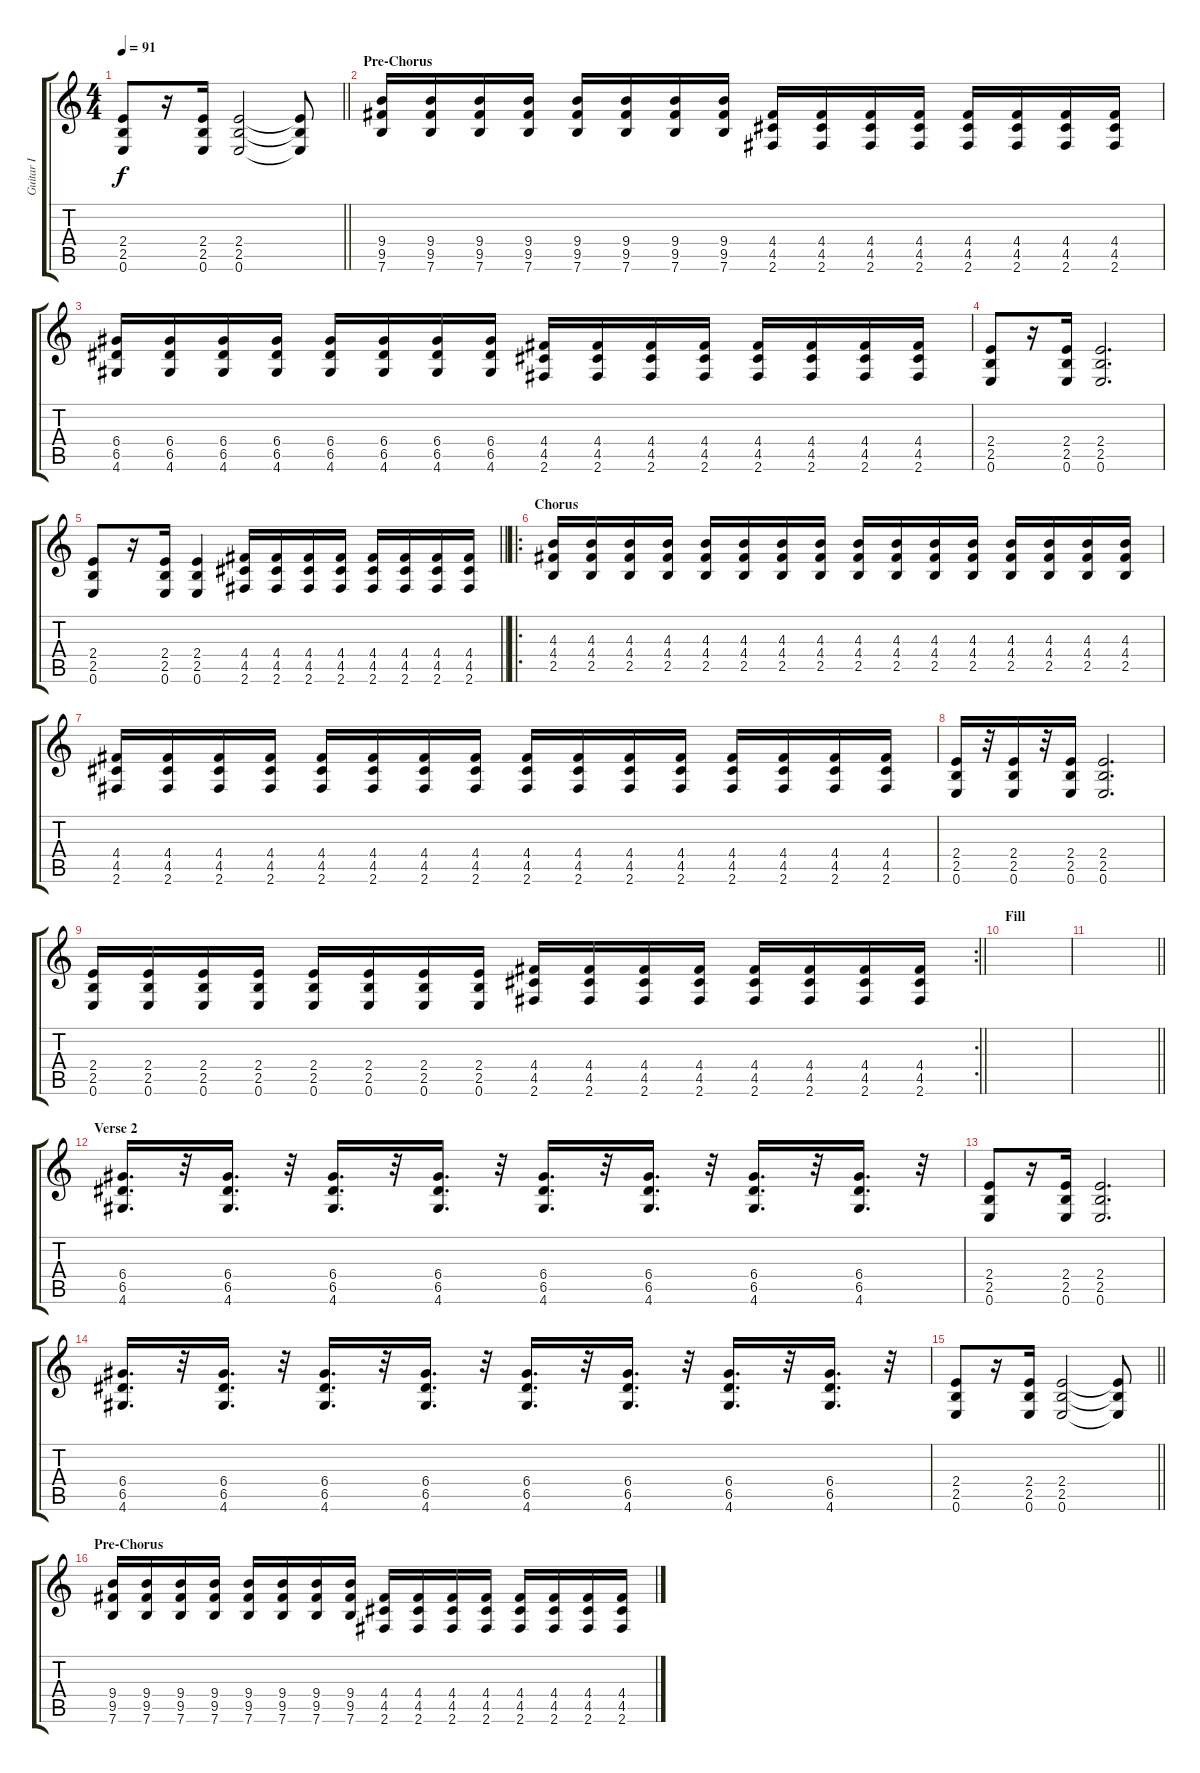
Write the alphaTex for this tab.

\track ("Guitar I" "Guitar I") {instrument distortionguitar}
\staff {score tabs}
\tuning (E4 B3 G3 D3 A2 E2) {hide}
\ts (4 4)
\tempo 91
\clef g2
\barLineRight lightlight
\ks c
(2.4 2.5 0.6).8{dy f} r.16 (2.4 2.5 0.6).16 (2.4 2.5 0.6).2 (2.4{t} 2.5{t} 0.6{t}).8 |
\section ("" "Pre-Chorus")
(9.4 9.5 7.6).16 (9.4 9.5 7.6).16 (9.4 9.5 7.6).16 (9.4 9.5 7.6).16 (9.4 9.5 7.6).16 (9.4 9.5 7.6).16 (9.4 9.5 7.6).16 (9.4 9.5 7.6).16 (4.4 4.5 2.6).16 (4.4 4.5 2.6).16 (4.4 4.5 2.6).16 (4.4 4.5 2.6).16 (4.4 4.5 2.6).16 (4.4 4.5 2.6).16 (4.4 4.5 2.6).16 (4.4 4.5 2.6).16 |
(6.4 6.5 4.6).16 (6.4 6.5 4.6).16 (6.4 6.5 4.6).16 (6.4 6.5 4.6).16 (6.4 6.5 4.6).16 (6.4 6.5 4.6).16 (6.4 6.5 4.6).16 (6.4 6.5 4.6).16 (4.4 4.5 2.6).16 (4.4 4.5 2.6).16 (4.4 4.5 2.6).16 (4.4 4.5 2.6).16 (4.4 4.5 2.6).16 (4.4 4.5 2.6).16 (4.4 4.5 2.6).16 (4.4 4.5 2.6).16 |
(2.4 2.5 0.6).8 r.16 (2.4 2.5 0.6).16 (2.4 2.5 0.6).2{d} |
\barLineRight lightlight
(2.4 2.5 0.6).8 r.16 (2.4 2.5 0.6).16 (2.4 2.5 0.6).4 (4.4 4.5 2.6).16 (4.4 4.5 2.6).16 (4.4 4.5 2.6).16 (4.4 4.5 2.6).16 (4.4 4.5 2.6).16 (4.4 4.5 2.6).16 (4.4 4.5 2.6).16 (4.4 4.5 2.6).16 |
\ro
\section ("" "Chorus")
(4.3 4.4 2.5).16 (4.3 4.4 2.5).16 (4.3 4.4 2.5).16 (4.3 4.4 2.5).16 (4.3 4.4 2.5).16 (4.3 4.4 2.5).16 (4.3 4.4 2.5).16 (4.3 4.4 2.5).16 (4.3 4.4 2.5).16 (4.3 4.4 2.5).16 (4.3 4.4 2.5).16 (4.3 4.4 2.5).16 (4.3 4.4 2.5).16 (4.3 4.4 2.5).16 (4.3 4.4 2.5).16 (4.3 4.4 2.5).16 |
(4.4 4.5 2.6).16 (4.4 4.5 2.6).16 (4.4 4.5 2.6).16 (4.4 4.5 2.6).16 (4.4 4.5 2.6).16 (4.4 4.5 2.6).16 (4.4 4.5 2.6).16 (4.4 4.5 2.6).16 (4.4 4.5 2.6).16 (4.4 4.5 2.6).16 (4.4 4.5 2.6).16 (4.4 4.5 2.6).16 (4.4 4.5 2.6).16 (4.4 4.5 2.6).16 (4.4 4.5 2.6).16 (4.4 4.5 2.6).16 |
(2.4 2.5 0.6).16 r.32 (2.4 2.5 0.6).16 r.32 (2.4 2.5 0.6).16 (2.4 2.5 0.6).2{d} |
\rc 2
\barLineRight lightlight
(2.4 2.5 0.6).16 (2.4 2.5 0.6).16 (2.4 2.5 0.6).16 (2.4 2.5 0.6).16 (2.4 2.5 0.6).16 (2.4 2.5 0.6).16 (2.4 2.5 0.6).16 (2.4 2.5 0.6).16 (4.4 4.5 2.6).16 (4.4 4.5 2.6).16 (4.4 4.5 2.6).16 (4.4 4.5 2.6).16 (4.4 4.5 2.6).16 (4.4 4.5 2.6).16 (4.4 4.5 2.6).16 (4.4 4.5 2.6).16 |
\section ("" "Fill")
|
\barLineRight lightlight
|
\section ("" "Verse 2")
(6.4 6.5 4.6).16{d} r.32 (6.4 6.5 4.6).16{d} r.32 (6.4 6.5 4.6).16{d} r.32 (6.4 6.5 4.6).16{d} r.32 (6.4 6.5 4.6).16{d} r.32 (6.4 6.5 4.6).16{d} r.32 (6.4 6.5 4.6).16{d} r.32 (6.4 6.5 4.6).16{d} r.32 |
(2.4 2.5 0.6).8 r.16 (2.4 2.5 0.6).16 (2.4 2.5 0.6).2{d} |
(6.4 6.5 4.6).16{d} r.32 (6.4 6.5 4.6).16{d} r.32 (6.4 6.5 4.6).16{d} r.32 (6.4 6.5 4.6).16{d} r.32 (6.4 6.5 4.6).16{d} r.32 (6.4 6.5 4.6).16{d} r.32 (6.4 6.5 4.6).16{d} r.32 (6.4 6.5 4.6).16{d} r.32 |
\barLineRight lightlight
(2.4 2.5 0.6).8 r.16 (2.4 2.5 0.6).16 (2.4 2.5 0.6).2 (2.4{t} 2.5{t} 0.6{t}).8 |
\section ("" "Pre-Chorus")
(9.4 9.5 7.6).16 (9.4 9.5 7.6).16 (9.4 9.5 7.6).16 (9.4 9.5 7.6).16 (9.4 9.5 7.6).16 (9.4 9.5 7.6).16 (9.4 9.5 7.6).16 (9.4 9.5 7.6).16 (4.4 4.5 2.6).16 (4.4 4.5 2.6).16 (4.4 4.5 2.6).16 (4.4 4.5 2.6).16 (4.4 4.5 2.6).16 (4.4 4.5 2.6).16 (4.4 4.5 2.6).16 (4.4 4.5 2.6).16
